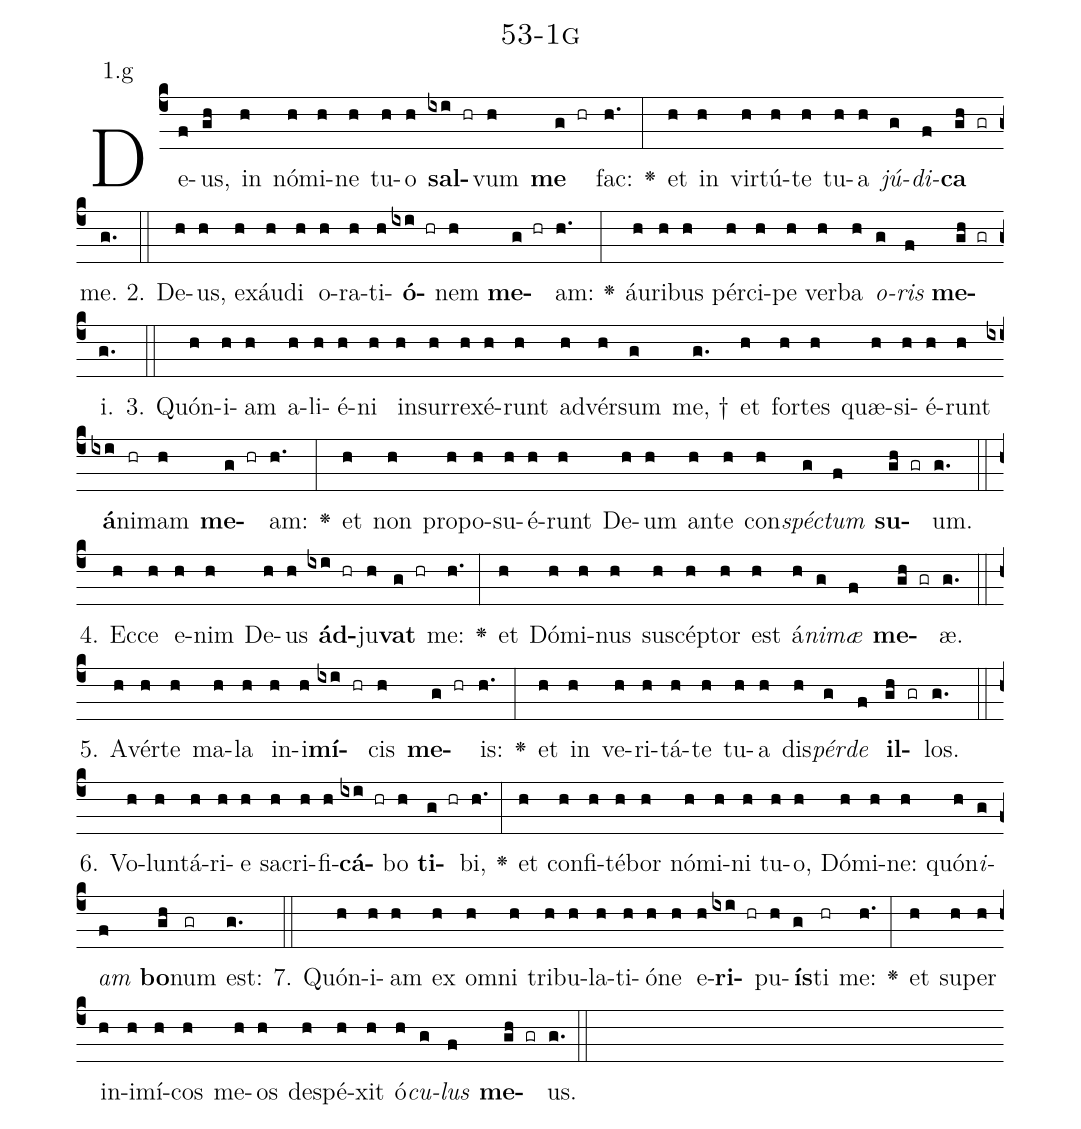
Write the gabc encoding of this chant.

name: 53-1g;
annotation: 1.g;
%%
(c4)De(f)us,(gh) in(h) nó(h)mi(h)ne(h) tu(h)o(h) <b>sal</b>(ixi hr)vum(h) <b>me</b>(g hr) fac:(h.) <v>\greheightstar</v>(:) et(h) in(h) vir(h)tú(h)te(h) tu(h)a(h) <i>jú</i>(g)<i>di</i>(f)<b>ca</b>(gh gr) me.(g.) (::)
2. De(h)us,(h) ex(h)áu(h)di(h) o(h)ra(h)ti(h)<b>ó</b>(ixi hr)nem(h) <b>me</b>(g hr)am:(h.) <v>\greheightstar</v>(:) áu(h)ri(h)bus(h) pér(h)ci(h)pe(h) ver(h)ba(h) <i>o</i>(g)<i>ris</i>(f) <b>me</b>(gh gr)i.(g.) (::)
3. Quón(h)i(h)am(h) a(h)li(h)é(h)ni(h) in(h)sur(h)re(h)xé(h)runt(h) ad(h)vér(h)sum(g) me, †(g.) et(h) for(h)tes(h) quæ(h)si(h)é(h)runt(h) <b>á</b>(ixi)ni(hr)mam(h) <b>me</b>(g hr)am:(h.) <v>\greheightstar</v>(:) et(h) non(h) pro(h)po(h)su(h)é(h)runt(h) De(h)um(h) an(h)te(h) con(h)<i>spéc</i>(g)<i>tum</i>(f) <b>su</b>(gh gr)um.(g.) (::)
4. Ec(h)ce(h) e(h)nim(h) De(h)us(h) <b>ád</b>(ixi hr)ju(h)<b>vat</b>(g hr) me:(h.) <v>\greheightstar</v>(:) et(h) Dó(h)mi(h)nus(h) su(h)scép(h)tor(h) est(h) á(h)<i>ni</i>(g)<i>mæ</i>(f) <b>me</b>(gh gr)æ.(g.) (::)
5. A(h)vér(h)te(h) ma(h)la(h) in(h)i(h)<b>mí</b>(ixi hr)cis(h) <b>me</b>(g hr)is:(h.) <v>\greheightstar</v>(:) et(h) in(h) ve(h)ri(h)tá(h)te(h) tu(h)a(h) dis(h)<i>pér</i>(g)<i>de</i>(f) <b>il</b>(gh gr)los.(g.) (::)
6. Vo(h)lun(h)tá(h)ri(h)e(h) sa(h)cri(h)fi(h)<b>cá</b>(ixi hr)bo(h) <b>ti</b>(g hr)bi,(h.) <v>\greheightstar</v>(:) et(h) con(h)fi(h)té(h)bor(h) nó(h)mi(h)ni(h) tu(h)o,(h) Dó(h)mi(h)ne:(h) quón(h)<i>i</i>(g)<i>am</i>(f) <b>bo</b>(gh)num(gr) est:(g.) (::)
7. Quón(h)i(h)am(h) ex(h) om(h)ni(h) tri(h)bu(h)la(h)ti(h)ó(h)ne(h) e(h)<b>ri</b>(ixi hr)pu(h)<b>ís</b>(g)ti(hr) me:(h.) <v>\greheightstar</v>(:) et(h) su(h)per(h) in(h)i(h)mí(h)cos(h) me(h)os(h) de(h)spé(h)xit(h) ó(h)<i>cu</i>(g)<i>lus</i>(f) <b>me</b>(gh gr)us.(g.) (::)
